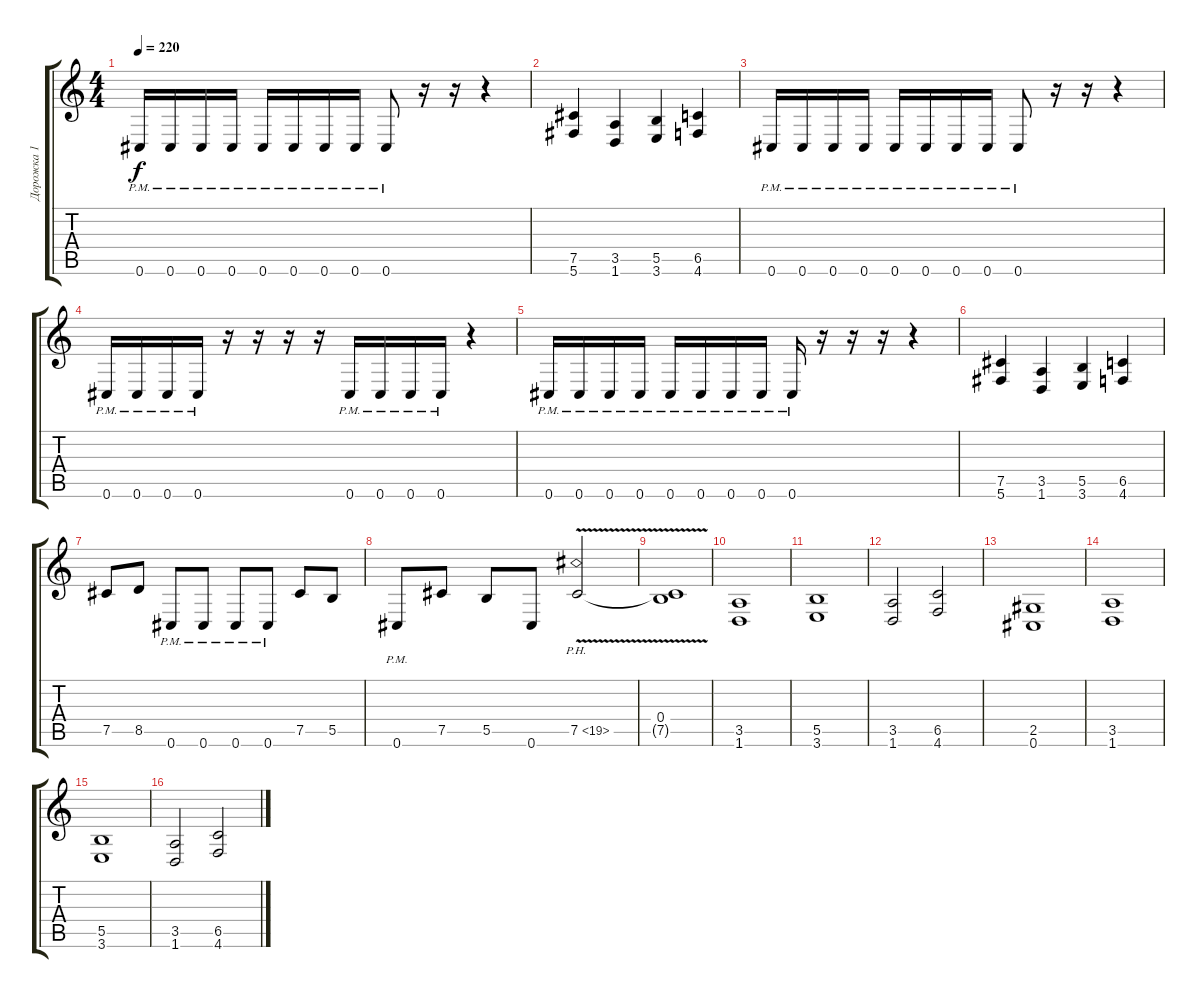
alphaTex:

\track ("Дорожка 1" "Дорожка 1") {instrument distortionguitar}
\staff {score tabs}
\tuning (Db4 Ab3 E3 B2 Gb2 Db2) {hide}
\ts (4 4)
\tempo 220
\clef g2
\ks c
0.6{pm}.16{dy f} 0.6{pm}.16 0.6{pm}.16 0.6{pm}.16 0.6{pm}.16 0.6{pm}.16 0.6{pm}.16 0.6{pm}.16 0.6{pm}.8 r.16 r.16 r.4 |
(7.5 5.6).4 (3.5 1.6).4 (5.5 3.6).4 (6.5 4.6).4 |
0.6{pm}.16 0.6{pm}.16 0.6{pm}.16 0.6{pm}.16 0.6{pm}.16 0.6{pm}.16 0.6{pm}.16 0.6{pm}.16 0.6{pm}.8 r.16 r.16 r.4 |
0.6{pm}.16 0.6{pm}.16 0.6{pm}.16 0.6{pm}.16 r.16 r.16 r.16 r.16 0.6{pm}.16 0.6{pm}.16 0.6{pm}.16 0.6{pm}.16 r.4 |
0.6{pm}.16 0.6{pm}.16 0.6{pm}.16 0.6{pm}.16 0.6{pm}.16 0.6{pm}.16 0.6{pm}.16 0.6{pm}.16 0.6{pm}.16 r.16 r.16 r.16 r.4 |
(7.5 5.6).4 (3.5 1.6).4 (5.5 3.6).4 (6.5 4.6).4 |
7.5.8 8.5.8 0.6{pm}.8 0.6{pm}.8 0.6{pm}.8 0.6{pm}.8 7.5.8 5.5.8 |
0.6{pm}.8 7.5.8 5.5.8 0.6.8 7.5{ph 12 v}.2 |
(0.4 7.5{t}).1 |
(3.5 1.6).1 |
(5.5 3.6).1 |
(3.5 1.6).2 (6.5 4.6).2 |
(2.5 0.6).1 |
(3.5 1.6).1 |
(5.5 3.6).1 |
(3.5 1.6).2 (6.5 4.6).2
